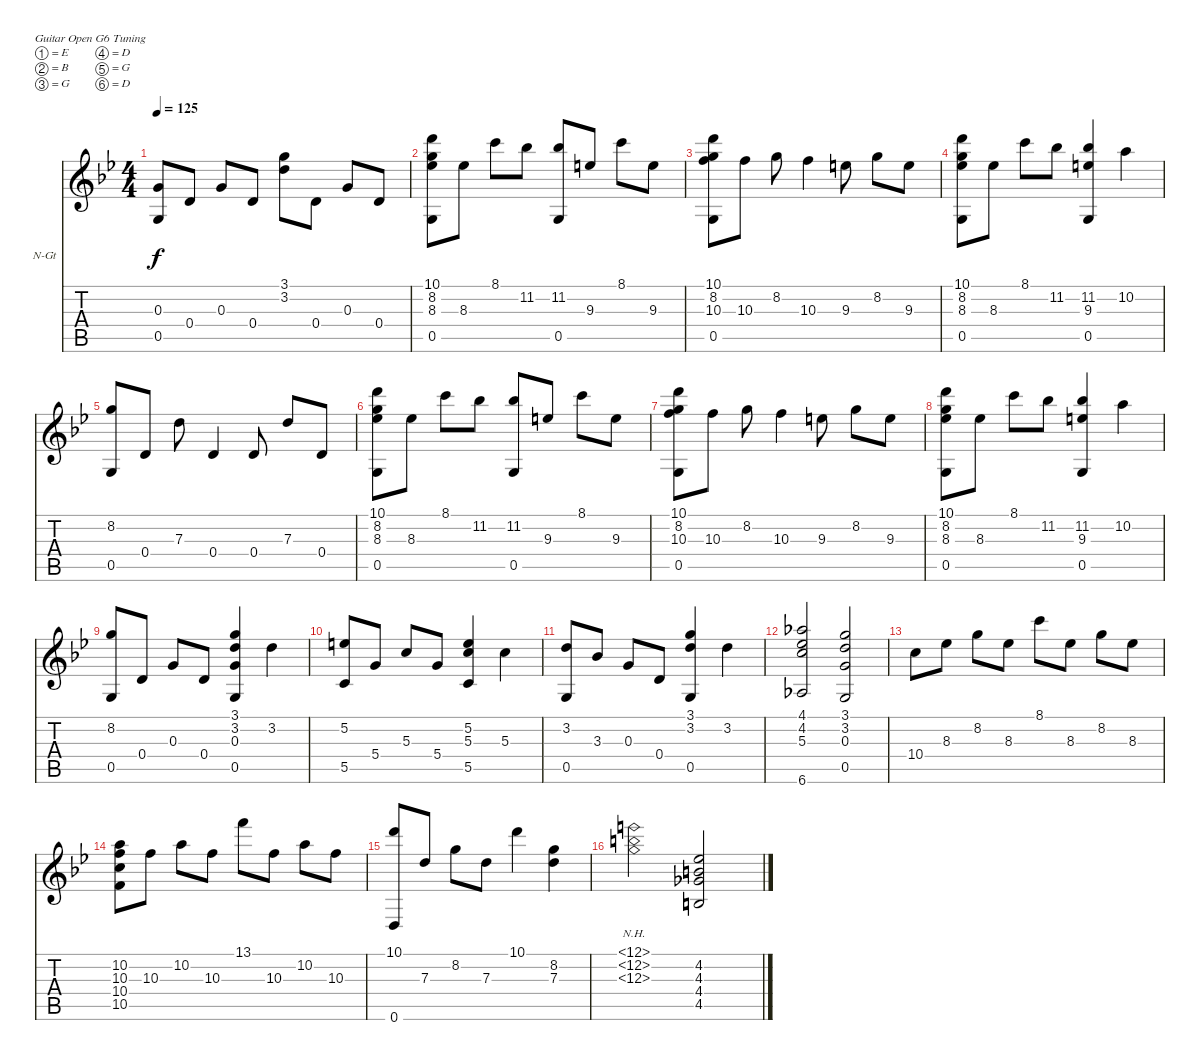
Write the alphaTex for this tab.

\bracketExtendMode nobrackets
\firstSystemTrackNameOrientation horizontal
\otherSystemsTrackNameOrientation horizontal
\track ("Track 1" "N-Gt") {instrument acousticguitarnylon}
\staff {score tabs}
\tuning (E4 B3 G3 D3 G2 D2)
\ts (4 4)
\tempo 125
\clef g2
\ks bb
(0.3 0.5).8{dy f} 0.4.8 0.3.8 0.4.8 (3.1 3.2).8 0.4.8 0.3.8 0.4.8 |
(10.1 8.2 8.3 0.5).8 8.3.8 8.1.8 11.2.8 (11.2 0.5).8 9.3.8 8.1.8 9.3.8 |
(10.1 8.2 10.3 0.5).8 10.3.8 8.2.8 10.3.4 9.3.8 8.2.8 9.3.8 |
(10.1 8.2 8.3 0.5).8 8.3.8 8.1.8 11.2.8 (11.2 9.3 0.5).4 10.2.4 |
(8.2 0.5).8 0.4.8 7.3.8 0.4.4 0.4.8 7.3.8 0.4.8 |
(10.1 8.2 8.3 0.5).8 8.3.8 8.1.8 11.2.8 (11.2 0.5).8 9.3.8 8.1.8 9.3.8 |
(10.1 8.2 10.3 0.5).8 10.3.8 8.2.8 10.3.4 9.3.8 8.2.8 9.3.8 |
(10.1 8.2 8.3 0.5).8 8.3.8 8.1.8 11.2.8 (11.2 9.3 0.5).4 10.2.4 |
(8.2 0.5).8 0.4.8 0.3.8 0.4.8 (3.1 3.2 0.3 0.5).4 3.2.4 |
(5.2 5.5).8 5.4.8 5.3.8 5.4.8 (5.2 5.3 5.5).4 5.3.4 |
(3.2 0.5).8 3.3.8 0.3.8 0.4.8 (3.1 3.2 0.5).4 3.2.4 |
(4.1 4.2 5.3 6.6).2 (3.1 3.2 0.3 0.5).2 |
10.4.8 8.3.8 8.2.8 8.3.8 8.1.8 8.3.8 8.2.8 8.3.8 |
(10.2 10.3 10.4 10.5).8 10.3.8 10.2.8 10.3.8 13.1.8 10.3.8 10.2.8 10.3.8 |
(10.1 0.6).8 7.3.8 8.2.8 7.3.8 10.1.4 (8.2 7.3).4 |
(12.1{nh} 12.2{nh} 12.3{nh}).2 (4.2 4.3 4.4 4.5).2
